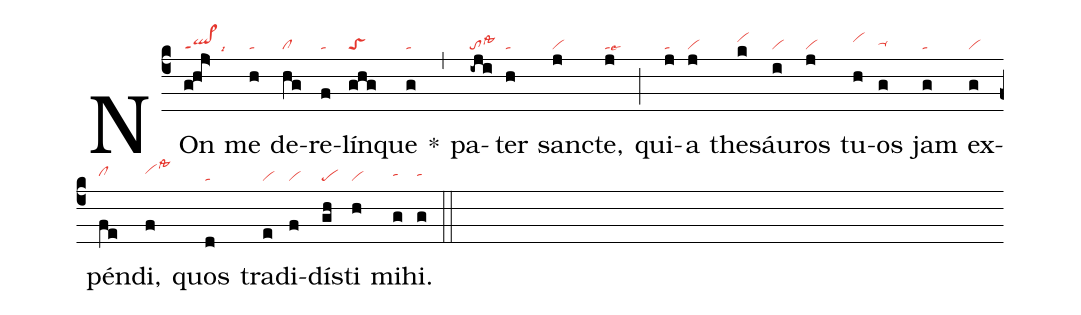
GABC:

nabc-lines:1;
%%
(c4)
NOn(g!hj>|ql>ppt1lsi9) me(h|ta) de(hg|cl)re(f|ta)lín(ghg|toS)que(g|ta) *(,)
pa(-iji|tolssta3)ter(h|ta) sanc(j|vi)te,(j|talse6) (;)
qui(j|ta)a(j|vi) the(k|vihi)sáu(i|vi)ros(j|vi) tu(h|vihi)os(g|ta-hh) jam(g|ta) ex(g|vi)pén(fe|clhh)di,(f|vihilssta3)
quos(d|ta) tra(e|vi)di(f|vi)dís(gh|pe)ti(h|vi) mi(g|tahh)hi.(g|tahh) (::)
